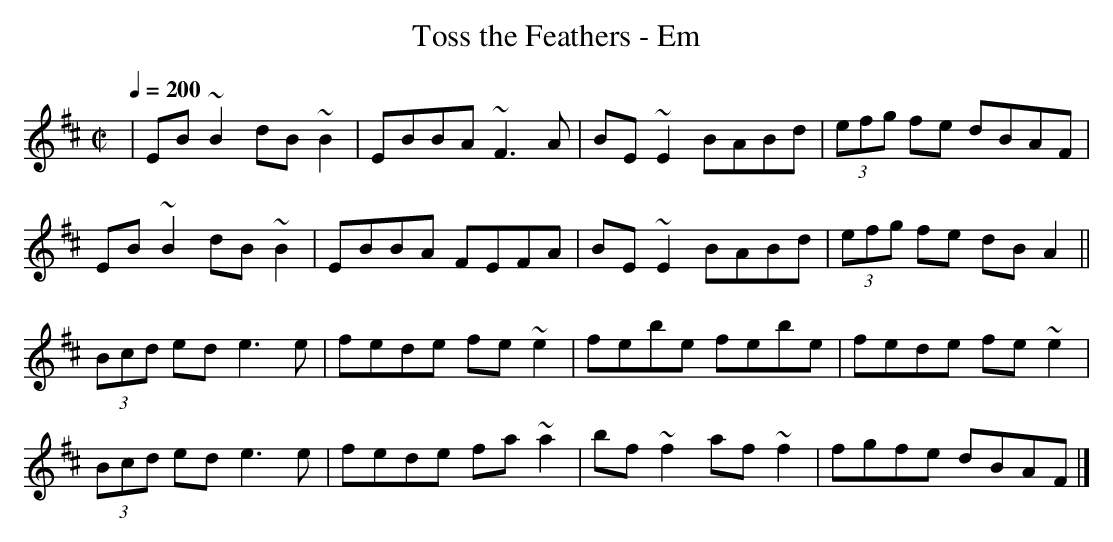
X:1
T:Toss the Feathers - Em
M:C|
L:1/8
Q:1/4=200
K:Edor
|EB~B2 dB~B2|EBBA ~F3A|BE~E2 BABd|(3efg fe dBAF|
EB~B2 dB~B2|EBBA FEFA|BE~E2 BABd|(3efg fe dBA2||
(3Bcd ed e3e|fede fe~e2|febe febe|fede fe~e2|
(3Bcd ed e3e|fede fa~a2|bf~f2 af~f2|fgfe dBAF|]
